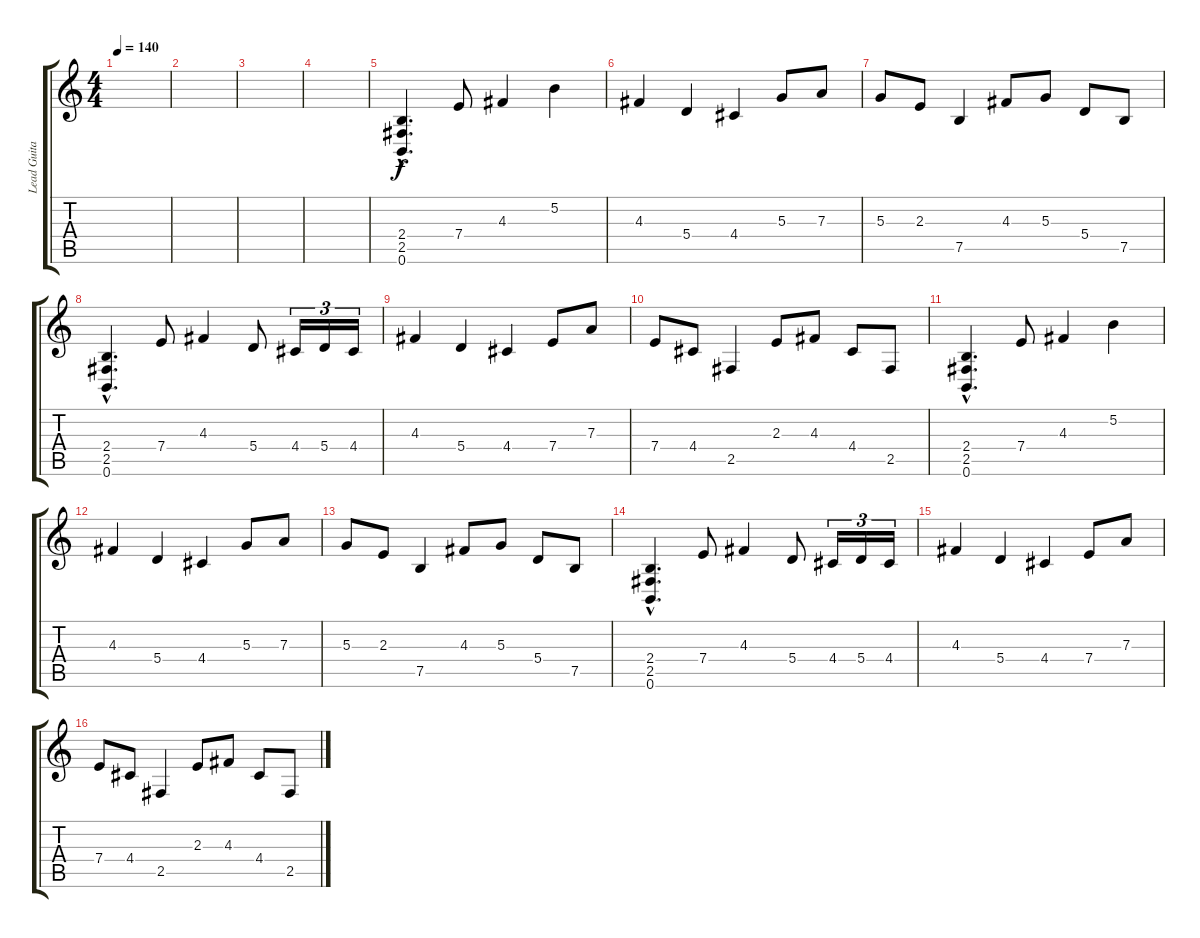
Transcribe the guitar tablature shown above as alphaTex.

\track ("Lead Guitar II" "Lead Guita") {instrument distortionguitar}
\staff {score tabs}
\tuning (B3 Gb3 D3 A2 E2 B1) {hide}
\ts (4 4)
\tempo 140
\clef g2
\ks c
|
|
|
|
(2.4{hac} 2.5{hac} 0.6{hac}).4{d} 7.4.8 4.3.4 5.2.4 |
4.3.4 5.4.4 4.4.4 5.3.8 7.3.8 |
5.3.8 2.3.8 7.5.4 4.3.8 5.3.8 5.4.8 7.5.8 |
(2.4{hac} 2.5{hac} 0.6{hac}).4{d} 7.4.8 4.3.4 5.4.8 4.4.16{tu (3 2)} 5.4.16{tu (3 2)} 4.4.16{tu (3 2)} |
4.3.4 5.4.4 4.4.4 7.4.8 7.3.8 |
7.4.8 4.4.8 2.5.4 2.3.8 4.3.8 4.4.8 2.5.8 |
(2.4{hac} 2.5{hac} 0.6{hac}).4{d} 7.4.8 4.3.4 5.2.4 |
4.3.4 5.4.4 4.4.4 5.3.8 7.3.8 |
5.3.8 2.3.8 7.5.4 4.3.8 5.3.8 5.4.8 7.5.8 |
(2.4{hac} 2.5{hac} 0.6{hac}).4{d} 7.4.8 4.3.4 5.4.8 4.4.16{tu (3 2)} 5.4.16{tu (3 2)} 4.4.16{tu (3 2)} |
4.3.4 5.4.4 4.4.4 7.4.8 7.3.8 |
7.4.8 4.4.8 2.5.4 2.3.8 4.3.8 4.4.8 2.5.8
